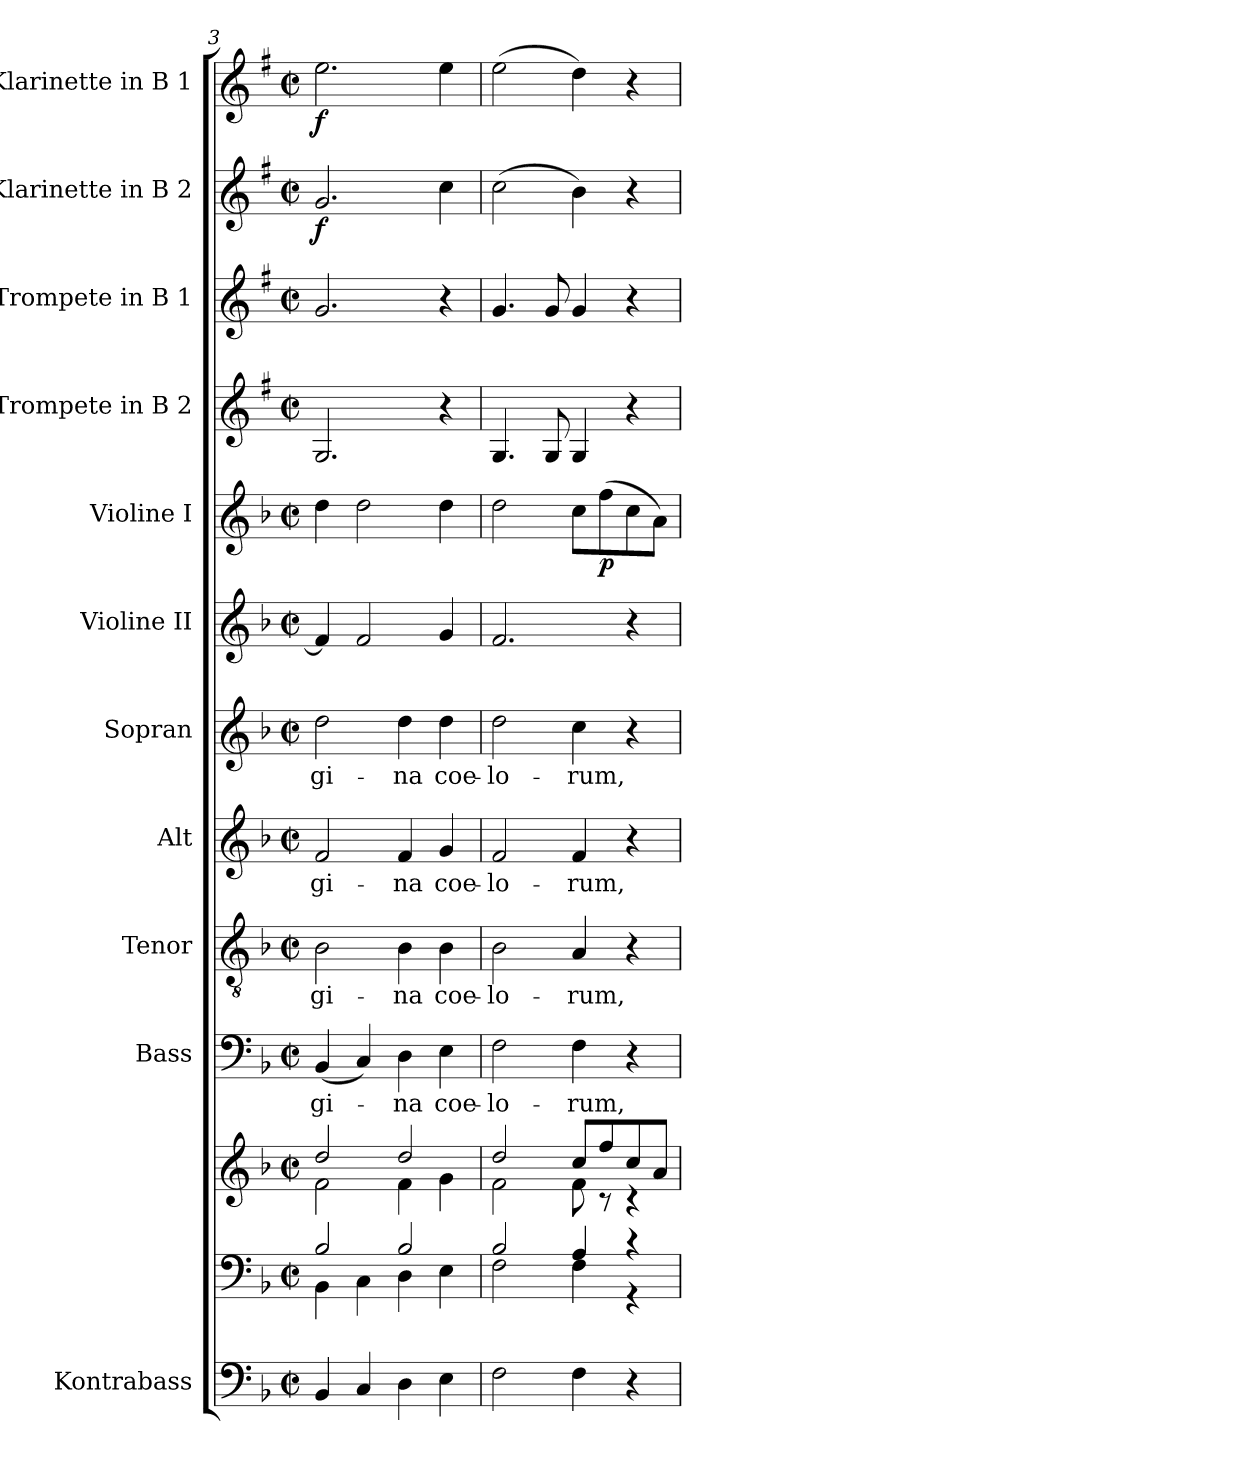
**kern	**kern	**kern	**kern	**text	**kern	**text	**kern	**text	**kern	**text	**kern	**kern	**dynam	**kern	**kern	**kern	**dynam	**kern	**dynam
*part12	*part11	*part11	*part10	*part10	*part9	*part9	*part8	*part8	*part7	*part7	*part6	*part5	*part5	*part4	*part3	*part2	*part2	*part1	*part1
*staff13	*staff12	*staff11	*staff10	*staff10	*staff9	*staff9	*staff8	*staff8	*staff7	*staff7	*staff6	*staff5	*staff5	*staff4	*staff3	*staff2	*staff2	*staff1	*staff1
*I"Kontrabass	*	*	*I"Bass	*	*I"Tenor	*	*I"Alt	*	*I"Sopran	*	*I"Violine II	*I"Violine I	*	*I"Trompete in B 2	*I"Trompete in B 1	*I"Klarinette in B 2	*	*I"Klarinette in B 1	*
*I'Kb.	*	*	*I'B	*	*I'T	*	*I'A	*	*I'S	*	*I'Vl. II	*I'Vl. I	*	*	*	*	*	*	*
*clefF4	*clefF4	*clefG2	*clefF4	*	*clefGv2	*	*clefG2	*	*clefG2	*	*clefG2	*clefG2	*	*clefG2	*clefG2	*clefG2	*	*clefG2	*
*ITrd7c12	*	*	*	*	*	*	*	*	*	*	*	*	*	*ITrd1c2	*ITrd1c2	*ITrd1c2	*	*ITrd1c2	*
*k[b-]	*k[b-]	*k[b-]	*k[b-]	*	*k[b-]	*	*k[b-]	*	*k[b-]	*	*k[b-]	*k[b-]	*	*k[b-]	*k[b-]	*k[b-]	*	*k[b-]	*
*F:	*F:	*F:	*F:	*	*F:	*	*F:	*	*F:	*	*F:	*F:	*	*F:	*F:	*F:	*	*F:	*
*M2/2	*M2/2	*M2/2	*M2/2	*	*M2/2	*	*M2/2	*	*M2/2	*	*M2/2	*M2/2	*	*M2/2	*M2/2	*M2/2	*	*M2/2	*
*met(c|)	*met(c|)	*met(c|)	*met(c|)	*	*met(c|)	*	*met(c|)	*	*met(c|)	*	*met(c|)	*met(c|)	*	*met(c|)	*met(c|)	*met(c|)	*	*met(c|)	*
=3	=3	=3	=3	=3	=3	=3	=3	=3	=3	=3	=3	=3	=3	=3	=3	=3	=3	=3	=3
*	*^	*^	*	*	*	*	*	*	*	*	*	*	*	*	*	*	*	*	*
!	!	!	!	!	!	!LO:LY:b	!	!LO:LY:b	!	!LO:LY:b	!	!LO:LY:b	!	!	!	!	!	!	!LO:DY:b	!	!LO:DY:b
4BBB-/	2B-/	4BB-\	2dd/	2f\	(<4BB-/	-gi-	2B-\	-gi-	2f/	-gi-	2dd\	-gi-	4f/]	4dd\	.	2.F/	2.f/	2.f/	f	2.dd\	f
4CC/	.	4C\	.	.	4C/)	.	.	.	.	.	.	.	2f/	2dd\	.	.	.	.	.	.	.
!	!	!	!	!	!	!LO:LY:b	!	!LO:LY:b	!	!LO:LY:b	!	!LO:LY:b	!	!	!	!	!	!	!	!	!
4DD\	2B-/	4D\	2dd/	4f\	4D\	-na	4B-\	-na	4f/	-na	4dd\	-na	.	.	.	.	.	.	.	.	.
!	!	!	!	!	!	!LO:LY:b	!	!LO:LY:b	!	!LO:LY:b	!	!LO:LY:b	!	!	!	!	!	!	!	!	!
4EE\	.	4E\	.	4g\	4E\	coe-	4B-\	coe-	4g/	coe-	4dd\	coe-	4g/	4dd\	.	4r	4r	4b-\	.	4dd\	.
=4	=4	=4	=4	=4	=4	=4	=4	=4	=4	=4	=4	=4	=4	=4	=4	=4	=4	=4	=4	=4	=4
!	!	!	!	!	!	!LO:LY:b	!	!LO:LY:b	!	!LO:LY:b	!	!LO:LY:b	!	!	!	!	!	!	!	!	!
2FF\	2B-/	2F\	2dd/	2f\	2F\	-lo-	2B-\	-lo-	2f/	-lo-	2dd\	-lo-	2.f/	2dd\	.	4.F/	4.f/	(>2b-\	.	(>2dd\	.
.	.	.	.	.	.	.	.	.	.	.	.	.	.	.	.	8F/	8f/	.	.	.	.
!	!	!	!	!	!	!LO:LY:b	!	!LO:LY:b	!	!LO:LY:b	!	!LO:LY:b	!	!	!	!	!	!	!	!	!
4FF\	4A/	4F\	8cc/L	8f\	4F\	-rum,	4A/	-rum,	4f/	-rum,	4cc\	-rum,	.	8cc\L	.	4F/	4f/	4a\)	.	4cc\)	.
!	!	!	!	!	!	!	!	!	!	!	!	!	!	!	!LO:DY:b	!	!	!	!	!	!
.	.	.	8ff/	8rc	.	.	.	.	.	.	.	.	.	(>8ff\	p	.	.	.	.	.	.
4r	4r	4r	8cc/	4rc	4r	.	4r	.	4r	.	4r	.	4r	8cc\	.	4r	4r	4r	.	4r	.
.	.	.	8a/J	.	.	.	.	.	.	.	.	.	.	8a\J)	.	.	.	.	.	.	.
*	*v	*v	*	*	*	*	*	*	*	*	*	*	*	*	*	*	*	*	*	*	*
*	*	*v	*v	*	*	*	*	*	*	*	*	*	*	*	*	*	*	*	*	*
=	=	=	=	=	=	=	=	=	=	=	=	=	=	=	=	=	=	=	=
*-	*-	*-	*-	*-	*-	*-	*-	*-	*-	*-	*-	*-	*-	*-	*-	*-	*-	*-	*-
